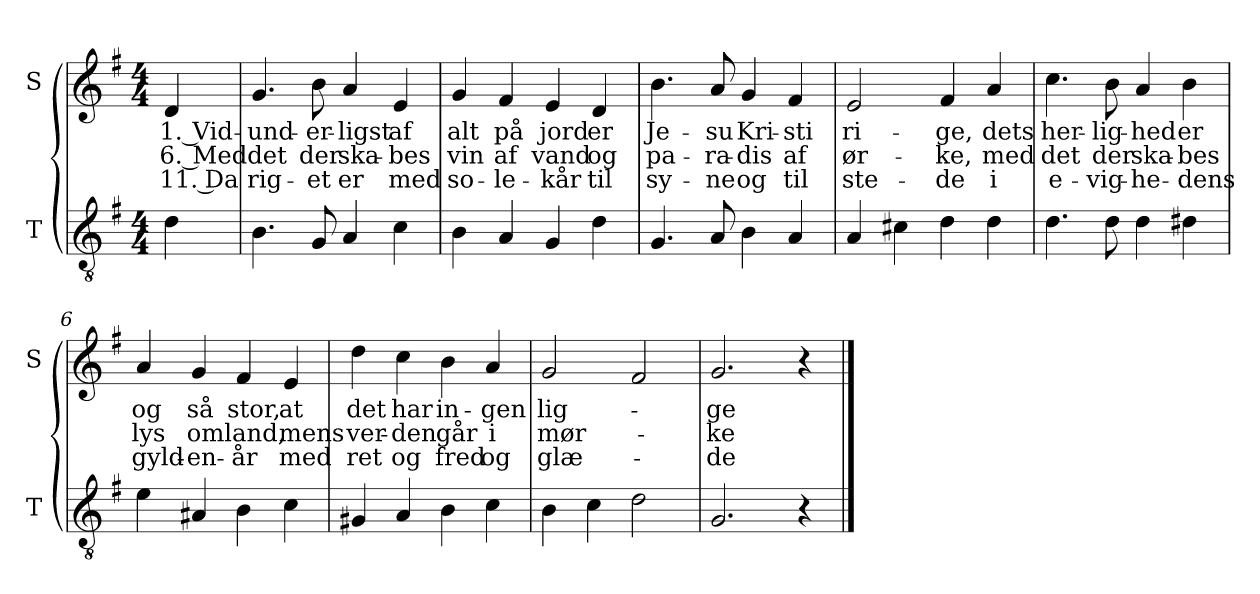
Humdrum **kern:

**kern	**kern	**text	**text	**text
*part2	*part1	*part1	*part1	*part1
*staff2	*staff1	*staff1	*staff1	*staff1
*I"T	*I"S	*	*	*
*I'T	*I'S	*	*	*
*clefGv2	*clefG2	*	*	*
*k[f#]	*k[f#]	*	*	*
*M4/4	*M4/4	*	*	*
=	=	=	=	=
!	!	!LO:LY:b	!LO:LY:b	!LO:LY:b
4d\	4d/	1. Vid-	6. Med	11. Da
=1	=1	=1	=1	=1
!	!	!LO:LY:b	!LO:LY:b	!LO:LY:b
4.B\	4.g/	-und-	det	rig-
!	!	!LO:LY:b	!LO:LY:b	!LO:LY:b
8G/	8b\	-er-	der	-et
!	!	!LO:LY:b	!LO:LY:b	!LO:LY:b
4A/	4a/	-ligst	ska-	er
!	!	!LO:LY:b	!LO:LY:b	!LO:LY:b
4c\	4e/	af	-bes	med
=2	=2	=2	=2	=2
!	!	!LO:LY:b	!LO:LY:b	!LO:LY:b
4B\	4g/	alt	vin	so-
!	!	!LO:LY:b	!LO:LY:b	!LO:LY:b
4A/	4f#/	på	af	-le-
!	!	!LO:LY:b	!LO:LY:b	!LO:LY:b
4G/	4e/	jord	vand	-kår
!	!	!LO:LY:b	!LO:LY:b	!LO:LY:b
4d\	4d/	er	og	til
=3	=3	=3	=3	=3
!	!	!LO:LY:b	!LO:LY:b	!LO:LY:b
4.G/	4.b\	Je-	pa-	sy-
!	!	!LO:LY:b	!LO:LY:b	!LO:LY:b
8A/	8a/	su	-ra-	-ne
!	!	!LO:LY:b	!LO:LY:b	!LO:LY:b
4B\	4g/	Kri-	-dis	og
!	!	!LO:LY:b	!LO:LY:b	!LO:LY:b
4A/	4f#/	-sti	af	til
=4	=4	=4	=4	=4
!	!	!LO:LY:b	!LO:LY:b	!LO:LY:b
4A/	2e/	ri-	ør-	ste-
4c#X\	.	.	.	.
!	!	!LO:LY:b	!LO:LY:b	!LO:LY:b
4d\	4f#/	-ge,	-ke,	-de
!	!	!LO:LY:b	!LO:LY:b	!LO:LY:b
4d\	4a/	dets	med	i
=5	=5	=5	=5	=5
!	!	!LO:LY:b	!LO:LY:b	!LO:LY:b
4.d\	4.cc\	her-	det	e-
!	!	!LO:LY:b	!LO:LY:b	!LO:LY:b
8d\	8b\	-lig-	der	-vig-
!	!	!LO:LY:b	!LO:LY:b	!LO:LY:b
4d\	4a/	-hed	ska-	-he-
!	!	!LO:LY:b	!LO:LY:b	!LO:LY:b
4d#X\	4b\	er	-bes	-dens
!!LO:LB:g=z
=6	=6	=6	=6	=6
!	!	!LO:LY:b	!LO:LY:b	!LO:LY:b
4e\	4a/	og	lys	gyld-
!	!	!LO:LY:b	!LO:LY:b	!LO:LY:b
4A#X/	4g/	så	om	-en-
!	!	!LO:LY:b	!LO:LY:b	!LO:LY:b
4B\	4f#/	stor,	land,	-år
!	!	!LO:LY:b	!LO:LY:b	!LO:LY:b
4c\	4e/	at	mens	med
=7	=7	=7	=7	=7
!	!	!LO:LY:b	!LO:LY:b	!LO:LY:b
4G#X/	4dd\	det	ver-	ret
!	!	!LO:LY:b	!LO:LY:b	!LO:LY:b
4A/	4cc\	har	-den	og
!	!	!LO:LY:b	!LO:LY:b	!LO:LY:b
4B\	4b\	in-	går	fred
!	!	!LO:LY:b	!LO:LY:b	!LO:LY:b
4c\	4a/	-gen	i	og
=8	=8	=8	=8	=8
!	!	!LO:LY:b	!LO:LY:b	!LO:LY:b
4B\	2g/	lig-	mør-	glæ-
4c\	.	.	.	.
2d\	2f#/	.	.	.
=9	=9	=9	=9	=9
!	!	!LO:LY:b	!LO:LY:b	!LO:LY:b
2.G/	2.g/	-ge	-ke	-de
4r	4r	.	.	.
==	==	==	==	==
*-	*-	*-	*-	*-
